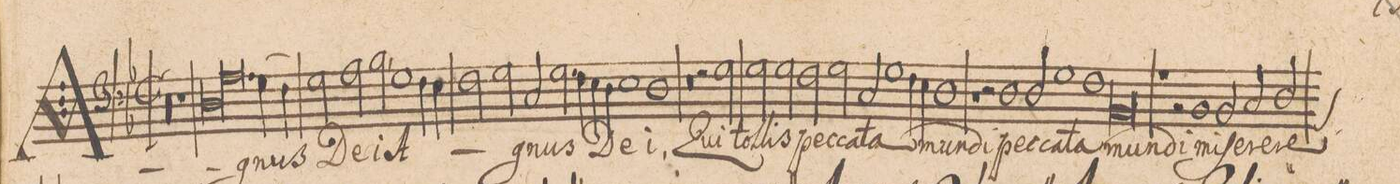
**kern	**text
*I"[Baſso]	*
*clefF4	*
*k[b-]	*
*met(C|)	*
*M2/1	*
00r	.
=2-	=2-
=3-	=3-
1r	.
*lig	*
1D\	A-
=4-	=4-
1.A\	.
*Xlig	*
(4G\	-gnus
4F\)	.
=5-	=5-
*2\right	*
2G\	De-
2A\	.
2B-,\	-i
1G\	A-
=6-	=6-
4F\	.
4E\	.
2F\	.
2G\	.
=7-	=7-
2C/	-gnus
2.G\	De-
4F\	.
4E\	.
4D\	.
=8-	=8-
1E\	.
1D\	-i,
=9-	=9-
0r	.
=10-	=10-
2r	.
2G\	Qui
2G\	tol-
2G\	-lis
=11-	=11-
2F\	pec-
2G\	-ca-
2C/	-ta
1G\	mun-
=12-	=12-
4F\	.
4E\	.
1D\	-di
=13-	=13-
1r	.
2r	.
1D\	pec-
=14-	=14-
2D/	-ca-
1G\	-ta
=15-	=15-
1F\	mun-
0BB-/	-di
=16-	=16-
1r	.
=17-	=17-
2r	.
1BB-/	mi-
2BB-/	-ſe-
=18-	=18-
2C/	-re-
*custos:GG	*
2D/	-re
*-	*-
